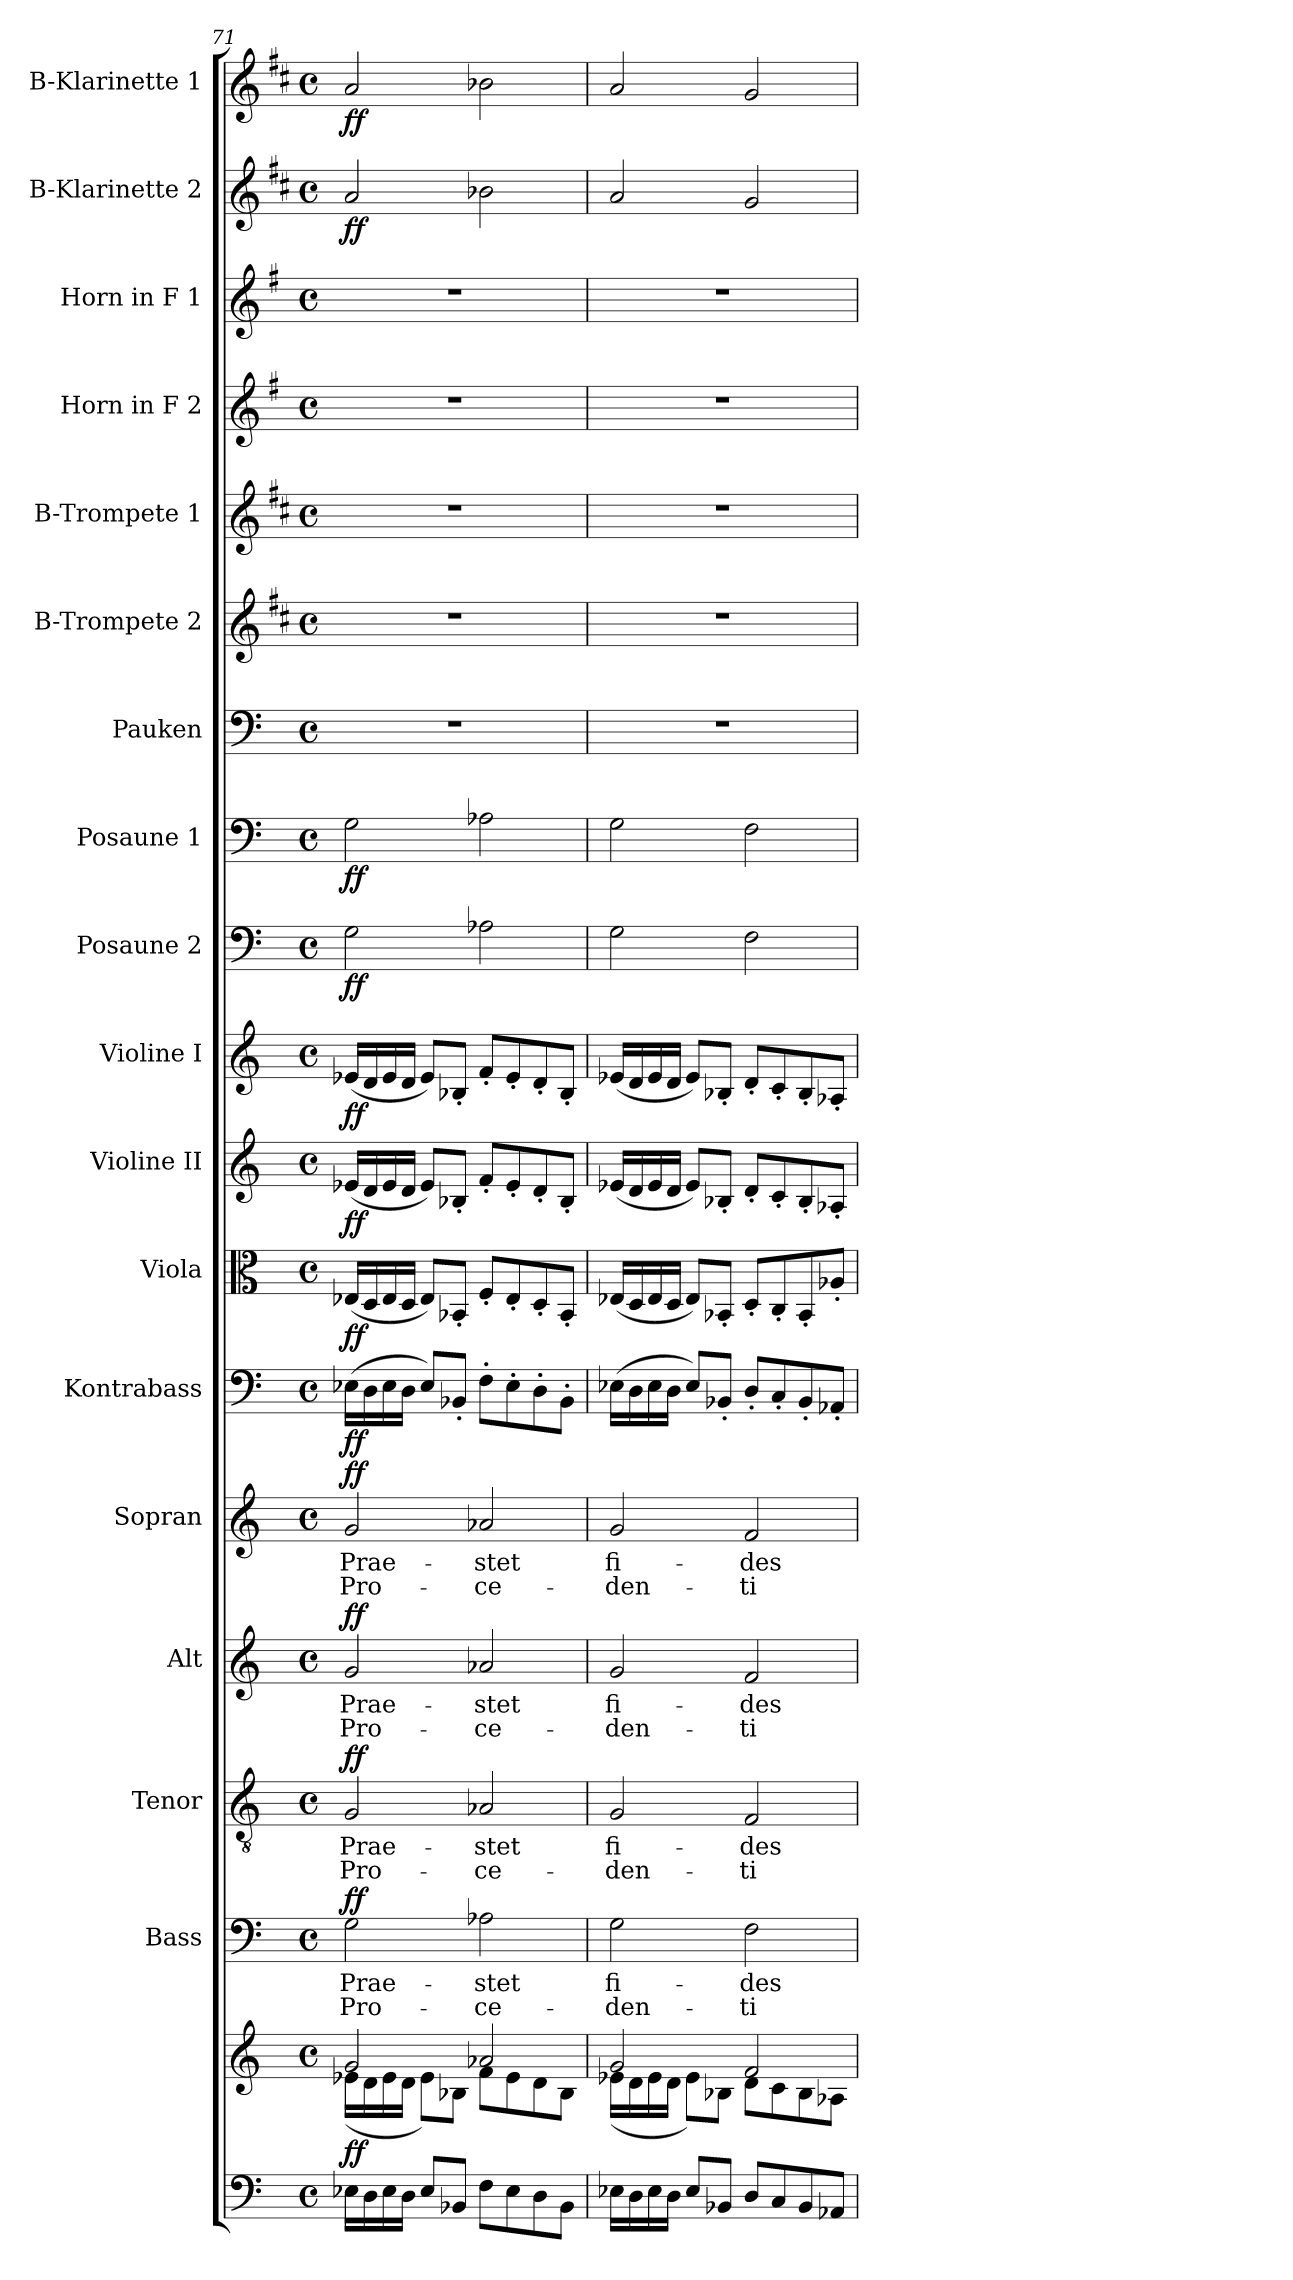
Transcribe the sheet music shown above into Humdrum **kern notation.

**kern	**kern	**dynam	**kern	**text	**text	**dynam	**kern	**text	**text	**dynam	**kern	**text	**text	**dynam	**kern	**text	**text	**dynam	**kern	**dynam	**kern	**dynam	**kern	**dynam	**kern	**dynam	**kern	**dynam	**kern	**dynam	**kern	**kern	**kern	**kern	**kern	**kern	**dynam	**kern	**dynam
*part18	*part18	*part18	*part17	*part17	*part17	*part17	*part16	*part16	*part16	*part16	*part15	*part15	*part15	*part15	*part14	*part14	*part14	*part14	*part13	*part13	*part12	*part12	*part11	*part11	*part10	*part10	*part9	*part9	*part8	*part8	*part7	*part6	*part5	*part4	*part3	*part2	*part2	*part1	*part1
*staff19	*staff18	*staff18/19	*staff17	*staff17	*staff17	*staff17	*staff16	*staff16	*staff16	*staff16	*staff15	*staff15	*staff15	*staff15	*staff14	*staff14	*staff14	*staff14	*staff13	*staff13	*staff12	*staff12	*staff11	*staff11	*staff10	*staff10	*staff9	*staff9	*staff8	*staff8	*staff7	*staff6	*staff5	*staff4	*staff3	*staff2	*staff2	*staff1	*staff1
*	*	*	*I"Bass	*	*	*	*I"Tenor	*	*	*	*I"Alt	*	*	*	*I"Sopran	*	*	*	*I"Kontrabass	*	*I"Viola	*	*I"Violine II	*	*I"Violine I	*	*I"Posaune 2	*	*I"Posaune 1	*	*I"Pauken	*I"B-Trompete 2	*I"B-Trompete 1	*I"Horn in F 2	*I"Horn in F 1	*I"B-Klarinette 2	*	*I"B-Klarinette 1	*
*	*	*	*I'B.	*	*	*	*I'T.	*	*	*	*I'A.	*	*	*	*I'S.	*	*	*	*I'Kb.	*	*I'Vla.	*	*I'Vl. II	*	*I'Vl. I	*	*I'Pos. 2	*	*I'Pos. 1	*	*I'Pk.	*I'B Trp. 2	*I'B Trp. 1	*	*	*I'Kl. 2	*	*I'Kl. 1	*
!!LO:PB:g=z
*clefF4	*clefG2	*	*clefF4	*	*	*	*clefGv2	*	*	*	*clefG2	*	*	*	*clefG2	*	*	*	*clefF4	*	*clefC3	*	*clefG2	*	*clefG2	*	*clefF4	*	*clefF4	*	*clefF4	*clefG2	*clefG2	*clefG2	*clefG2	*clefG2	*	*clefG2	*
*	*	*	*	*	*	*	*	*	*	*	*	*	*	*	*	*	*	*	*ITrd7c12	*	*	*	*	*	*	*	*	*	*	*	*	*ITrd1c2	*ITrd1c2	*ITrd4c7	*ITrd4c7	*ITrd1c2	*	*ITrd1c2	*
*k[]	*k[]	*	*k[]	*	*	*	*k[]	*	*	*	*k[]	*	*	*	*k[]	*	*	*	*k[]	*	*k[]	*	*k[]	*	*k[]	*	*k[]	*	*k[]	*	*k[]	*k[]	*k[]	*k[]	*k[]	*k[]	*	*k[]	*
*C:	*C:	*	*C:	*	*	*	*C:	*	*	*	*C:	*	*	*	*C:	*	*	*	*C:	*	*C:	*	*C:	*	*C:	*	*C:	*	*C:	*	*C:	*C:	*C:	*C:	*C:	*C:	*	*C:	*
*M4/4	*M4/4	*	*M4/4	*	*	*	*M4/4	*	*	*	*M4/4	*	*	*	*M4/4	*	*	*	*M4/4	*	*M4/4	*	*M4/4	*	*M4/4	*	*M4/4	*	*M4/4	*	*M4/4	*M4/4	*M4/4	*M4/4	*M4/4	*M4/4	*	*M4/4	*
*met(c)	*met(c)	*	*met(c)	*	*	*	*met(c)	*	*	*	*met(c)	*	*	*	*met(c)	*	*	*	*met(c)	*	*met(c)	*	*met(c)	*	*met(c)	*	*met(c)	*	*met(c)	*	*met(c)	*met(c)	*met(c)	*met(c)	*met(c)	*met(c)	*	*met(c)	*
=71	=71	=71	=71	=71	=71	=71	=71	=71	=71	=71	=71	=71	=71	=71	=71	=71	=71	=71	=71	=71	=71	=71	=71	=71	=71	=71	=71	=71	=71	=71	=71	=71	=71	=71	=71	=71	=71	=71	=71
*	*^	*	*	*	*	*	*	*	*	*	*	*	*	*	*	*	*	*	*	*	*	*	*	*	*	*	*	*	*	*	*	*	*	*	*	*	*	*	*
!	!	!	!LO:DY:b	!	!LO:LY:b	!LO:LY:b	!LO:DY:a	!	!LO:LY:b	!LO:LY:b	!LO:DY:a	!	!LO:LY:b	!LO:LY:b	!LO:DY:a	!	!LO:LY:b	!LO:LY:b	!LO:DY:a	!	!LO:DY:b	!	!LO:DY:b	!	!LO:DY:b	!	!LO:DY:b	!	!LO:DY:b	!	!LO:DY:b	!	!	!	!	!	!	!LO:DY:b	!	!LO:DY:b
16E-X\LL	2g/	(<16e-X\LL	ff	2G\	Prae-	Pro-	ff	2G/	Prae-	Pro-	ff	2g/	Prae-	Pro-	ff	2g/	Prae-	Pro-	ff	(>16EE-X\LL	ff	(<16E-X/LL	ff	(<16e-X/LL	ff	(<16e-X/LL	ff	2G\	ff	2G\	ff	1r	1r	1r	1r	1r	2g/	ff	2g/	ff
16D\	.	16d\	.	.	.	.	.	.	.	.	.	.	.	.	.	.	.	.	.	16DD\	.	16D/	.	16d/	.	16d/	.	.	.	.	.	.	.	.	.	.	.	.	.	.
16E-\	.	16e-\	.	.	.	.	.	.	.	.	.	.	.	.	.	.	.	.	.	16EE-\	.	16E-/	.	16e-/	.	16e-/	.	.	.	.	.	.	.	.	.	.	.	.	.	.
16D\JJ	.	16d\JJ	.	.	.	.	.	.	.	.	.	.	.	.	.	.	.	.	.	16DD\JJ	.	16D/JJ	.	16d/JJ	.	16d/JJ	.	.	.	.	.	.	.	.	.	.	.	.	.	.
8E-/L	.	8e-\L)	.	.	.	.	.	.	.	.	.	.	.	.	.	.	.	.	.	8EE-/L)	.	8E-/L)	.	8e-/L)	.	8e-/L)	.	.	.	.	.	.	.	.	.	.	.	.	.	.
8BB-X/J	.	8B-X\J	.	.	.	.	.	.	.	.	.	.	.	.	.	.	.	.	.	8BBB-X'</J	.	8BB-X'</J	.	8B-X'</J	.	8B-X'</J	.	.	.	.	.	.	.	.	.	.	.	.	.	.
!	!	!	!	!	!LO:LY:b	!LO:LY:b	!	!	!LO:LY:b	!LO:LY:b	!	!	!LO:LY:b	!LO:LY:b	!	!	!LO:LY:b	!LO:LY:b	!	!	!	!	!	!	!	!	!	!	!	!	!	!	!	!	!	!	!	!	!	!
8F\L	2a-X/	8f\L	.	2A-X\	-stet	-ce-	.	2A-X/	-stet	-ce-	.	2a-X/	-stet	-ce-	.	2a-X/	-stet	-ce-	.	8FF'>\L	.	8F'</L	.	8f'</L	.	8f'</L	.	2A-X\	.	2A-X\	.	.	.	.	.	.	2a-X\	.	2a-X\	.
8E-\	.	8e-\	.	.	.	.	.	.	.	.	.	.	.	.	.	.	.	.	.	8EE-'>\	.	8E-'</	.	8e-'</	.	8e-'</	.	.	.	.	.	.	.	.	.	.	.	.	.	.
8D\	.	8d\	.	.	.	.	.	.	.	.	.	.	.	.	.	.	.	.	.	8DD'>\	.	8D'</	.	8d'</	.	8d'</	.	.	.	.	.	.	.	.	.	.	.	.	.	.
8BB-\J	.	8B-\J	.	.	.	.	.	.	.	.	.	.	.	.	.	.	.	.	.	8BBB-'>\J	.	8BB-'</J	.	8B-'</J	.	8B-'</J	.	.	.	.	.	.	.	.	.	.	.	.	.	.
=72	=72	=72	=72	=72	=72	=72	=72	=72	=72	=72	=72	=72	=72	=72	=72	=72	=72	=72	=72	=72	=72	=72	=72	=72	=72	=72	=72	=72	=72	=72	=72	=72	=72	=72	=72	=72	=72	=72	=72	=72
!	!	!	!	!	!LO:LY:b	!LO:LY:b	!	!	!LO:LY:b	!LO:LY:b	!	!	!LO:LY:b	!LO:LY:b	!	!	!LO:LY:b	!LO:LY:b	!	!	!	!	!	!	!	!	!	!	!	!	!	!	!	!	!	!	!	!	!	!
16E-X\LL	2g/	(<16e-X\LL	.	2G\	fi-	-den-	.	2G/	fi-	-den-	.	2g/	fi-	-den-	.	2g/	fi-	-den-	.	(>16EE-X\LL	.	(<16E-X/LL	.	(<16e-X/LL	.	(<16e-X/LL	.	2G\	.	2G\	.	1r	1r	1r	1r	1r	2g/	.	2g/	.
16D\	.	16d\	.	.	.	.	.	.	.	.	.	.	.	.	.	.	.	.	.	16DD\	.	16D/	.	16d/	.	16d/	.	.	.	.	.	.	.	.	.	.	.	.	.	.
16E-\	.	16e-\	.	.	.	.	.	.	.	.	.	.	.	.	.	.	.	.	.	16EE-\	.	16E-/	.	16e-/	.	16e-/	.	.	.	.	.	.	.	.	.	.	.	.	.	.
16D\JJ	.	16d\JJ	.	.	.	.	.	.	.	.	.	.	.	.	.	.	.	.	.	16DD\JJ	.	16D/JJ	.	16d/JJ	.	16d/JJ	.	.	.	.	.	.	.	.	.	.	.	.	.	.
8E-/L	.	8e-\L)	.	.	.	.	.	.	.	.	.	.	.	.	.	.	.	.	.	8EE-/L)	.	8E-/L)	.	8e-/L)	.	8e-/L)	.	.	.	.	.	.	.	.	.	.	.	.	.	.
8BB-X/J	.	8B-X\J	.	.	.	.	.	.	.	.	.	.	.	.	.	.	.	.	.	8BBB-X'</J	.	8BB-X'</J	.	8B-X'</J	.	8B-X'</J	.	.	.	.	.	.	.	.	.	.	.	.	.	.
!	!	!	!	!	!LO:LY:b	!LO:LY:b	!	!	!LO:LY:b	!LO:LY:b	!	!	!LO:LY:b	!LO:LY:b	!	!	!LO:LY:b	!LO:LY:b	!	!	!	!	!	!	!	!	!	!	!	!	!	!	!	!	!	!	!	!	!	!
8D/L	2f/	8d\L	.	2F\	-des	-ti	.	2F/	-des	-ti	.	2f/	-des	-ti	.	2f/	-des	-ti	.	8DD'</L	.	8D'</L	.	8d'</L	.	8d'</L	.	2F\	.	2F\	.	.	.	.	.	.	2f/	.	2f/	.
8C/	.	8c\	.	.	.	.	.	.	.	.	.	.	.	.	.	.	.	.	.	8CC'</	.	8C'</	.	8c'</	.	8c'</	.	.	.	.	.	.	.	.	.	.	.	.	.	.
8BB-/	.	8B-\	.	.	.	.	.	.	.	.	.	.	.	.	.	.	.	.	.	8BBB-'</	.	8BB-'</	.	8B-'</	.	8B-'</	.	.	.	.	.	.	.	.	.	.	.	.	.	.
8AA-X/J	.	8A-X\J	.	.	.	.	.	.	.	.	.	.	.	.	.	.	.	.	.	8AAA-X'</J	.	8A-X'</J	.	8A-X'</J	.	8A-X'</J	.	.	.	.	.	.	.	.	.	.	.	.	.	.
*	*v	*v	*	*	*	*	*	*	*	*	*	*	*	*	*	*	*	*	*	*	*	*	*	*	*	*	*	*	*	*	*	*	*	*	*	*	*	*	*	*
=	=	=	=	=	=	=	=	=	=	=	=	=	=	=	=	=	=	=	=	=	=	=	=	=	=	=	=	=	=	=	=	=	=	=	=	=	=	=	=
*-	*-	*-	*-	*-	*-	*-	*-	*-	*-	*-	*-	*-	*-	*-	*-	*-	*-	*-	*-	*-	*-	*-	*-	*-	*-	*-	*-	*-	*-	*-	*-	*-	*-	*-	*-	*-	*-	*-	*-
